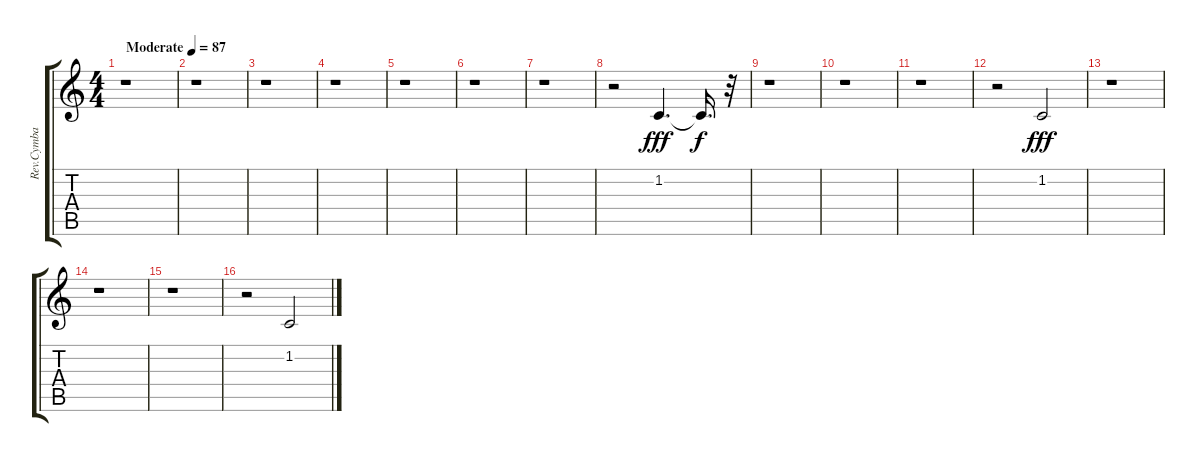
\track ("Rev.Cymba" "Rev.Cymba") {instrument reversecymbal}
\staff {score tabs}
\tuning (E4 B3 G3 D3 A2 E2) {hide}
\ts (4 4)
\tempo (87 "Moderate")
\clef g2
\ks c
r.1{dy fff instrument reversecymbal} |
r.1 |
r.1 |
r.1 |
r.1 |
r.1 |
r.1 |
r.2 1.2.4{d volume 16 instrument reversecymbal} 1.2{t}.16{d dy f} r.32 |
r.1 |
r.1 |
r.1 |
r.2 1.2.2{dy fff} |
r.1 |
r.1 |
r.1 |
r.2 1.2.2
